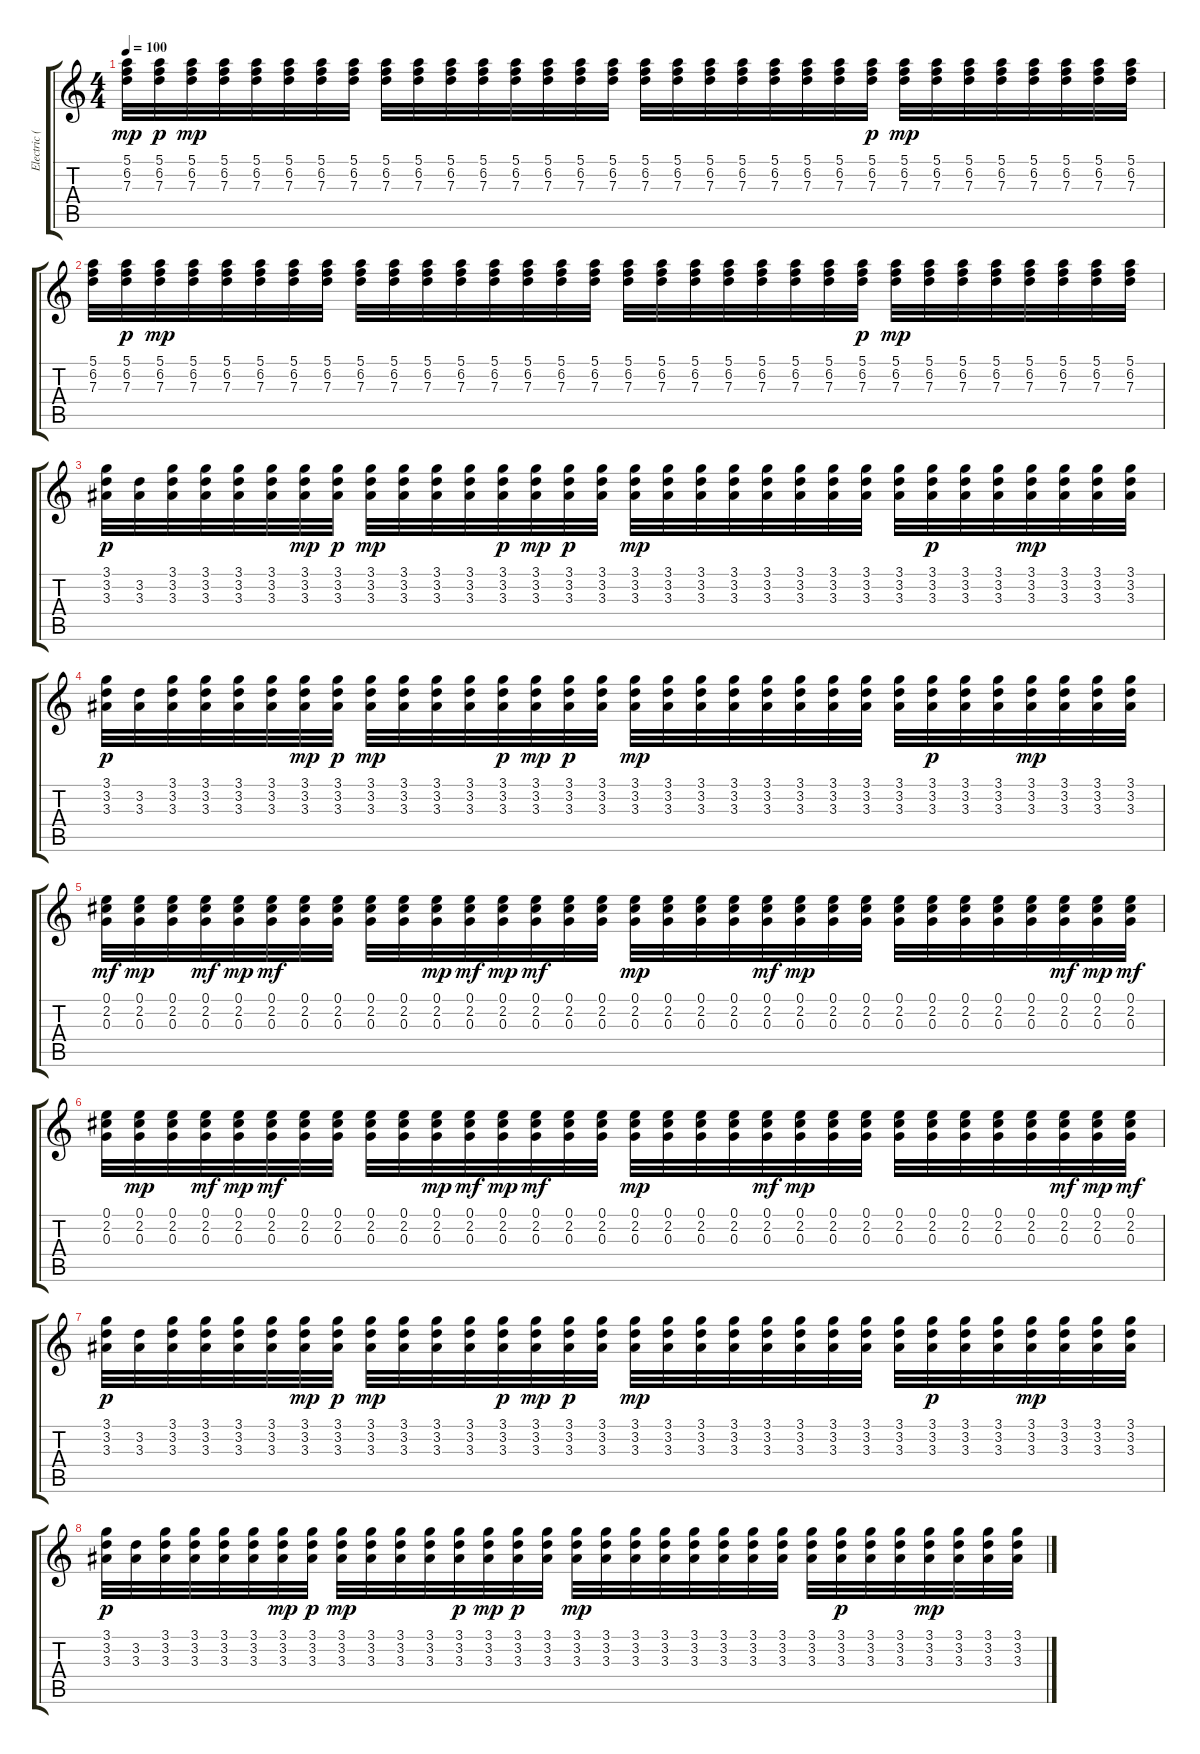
\track ("Electric (clean)" "Electric (") {solo instrument electricguitarclean}
\staff {score tabs}
\tuning (E4 B3 G3 D3 A2 E2) {hide}
\ts (4 4)
\tempo 100
\clef g2
\ks c
(5.1 6.2 7.3).32{dy mp} (5.1 6.2 7.3).32{dy p} (5.1 6.2 7.3).32{dy mp} (5.1 6.2 7.3).32 (5.1 6.2 7.3).32 (5.1 6.2 7.3).32 (5.1 6.2 7.3).32 (5.1 6.2 7.3).32 (5.1 6.2 7.3).32 (5.1 6.2 7.3).32 (5.1 6.2 7.3).32 (5.1 6.2 7.3).32 (5.1 6.2 7.3).32 (5.1 6.2 7.3).32 (5.1 6.2 7.3).32 (5.1 6.2 7.3).32 (5.1 6.2 7.3).32 (5.1 6.2 7.3).32 (5.1 6.2 7.3).32 (5.1 6.2 7.3).32 (5.1 6.2 7.3).32 (5.1 6.2 7.3).32 (5.1 6.2 7.3).32 (5.1 6.2 7.3).32{dy p} (5.1 6.2 7.3).32{dy mp} (5.1 6.2 7.3).32 (5.1 6.2 7.3).32 (5.1 6.2 7.3).32 (5.1 6.2 7.3).32 (5.1 6.2 7.3).32 (5.1 6.2 7.3).32 (5.1 6.2 7.3).32 |
(5.1 6.2 7.3).32 (5.1 6.2 7.3).32{dy p} (5.1 6.2 7.3).32{dy mp} (5.1 6.2 7.3).32 (5.1 6.2 7.3).32 (5.1 6.2 7.3).32 (5.1 6.2 7.3).32 (5.1 6.2 7.3).32 (5.1 6.2 7.3).32 (5.1 6.2 7.3).32 (5.1 6.2 7.3).32 (5.1 6.2 7.3).32 (5.1 6.2 7.3).32 (5.1 6.2 7.3).32 (5.1 6.2 7.3).32 (5.1 6.2 7.3).32 (5.1 6.2 7.3).32 (5.1 6.2 7.3).32 (5.1 6.2 7.3).32 (5.1 6.2 7.3).32 (5.1 6.2 7.3).32 (5.1 6.2 7.3).32 (5.1 6.2 7.3).32 (5.1 6.2 7.3).32{dy p} (5.1 6.2 7.3).32{dy mp} (5.1 6.2 7.3).32 (5.1 6.2 7.3).32 (5.1 6.2 7.3).32 (5.1 6.2 7.3).32 (5.1 6.2 7.3).32 (5.1 6.2 7.3).32 (5.1 6.2 7.3).32 |
(3.1 3.2 3.3).32{dy p} (3.2 3.3).32 (3.1 3.2 3.3).32 (3.1 3.2 3.3).32 (3.1 3.2 3.3).32 (3.1 3.2 3.3).32 (3.1 3.2 3.3).32{dy mp} (3.1 3.2 3.3).32{dy p} (3.1 3.2 3.3).32{dy mp} (3.1 3.2 3.3).32 (3.1 3.2 3.3).32 (3.1 3.2 3.3).32 (3.1 3.2 3.3).32{dy p} (3.1 3.2 3.3).32{dy mp} (3.1 3.2 3.3).32{dy p} (3.1 3.2 3.3).32 (3.1 3.2 3.3).32{dy mp} (3.1 3.2 3.3).32 (3.1 3.2 3.3).32 (3.1 3.2 3.3).32 (3.1 3.2 3.3).32 (3.1 3.2 3.3).32 (3.1 3.2 3.3).32 (3.1 3.2 3.3).32 (3.1 3.2 3.3).32 (3.1 3.2 3.3).32{dy p} (3.1 3.2 3.3).32 (3.1 3.2 3.3).32 (3.1 3.2 3.3).32{dy mp} (3.1 3.2 3.3).32 (3.1 3.2 3.3).32 (3.1 3.2 3.3).32 |
(3.1 3.2 3.3).32{dy p} (3.2 3.3).32 (3.1 3.2 3.3).32 (3.1 3.2 3.3).32 (3.1 3.2 3.3).32 (3.1 3.2 3.3).32 (3.1 3.2 3.3).32{dy mp} (3.1 3.2 3.3).32{dy p} (3.1 3.2 3.3).32{dy mp} (3.1 3.2 3.3).32 (3.1 3.2 3.3).32 (3.1 3.2 3.3).32 (3.1 3.2 3.3).32{dy p} (3.1 3.2 3.3).32{dy mp} (3.1 3.2 3.3).32{dy p} (3.1 3.2 3.3).32 (3.1 3.2 3.3).32{dy mp} (3.1 3.2 3.3).32 (3.1 3.2 3.3).32 (3.1 3.2 3.3).32 (3.1 3.2 3.3).32 (3.1 3.2 3.3).32 (3.1 3.2 3.3).32 (3.1 3.2 3.3).32 (3.1 3.2 3.3).32 (3.1 3.2 3.3).32{dy p} (3.1 3.2 3.3).32 (3.1 3.2 3.3).32 (3.1 3.2 3.3).32{dy mp} (3.1 3.2 3.3).32 (3.1 3.2 3.3).32 (3.1 3.2 3.3).32 |
(0.1 2.2 0.3).32{dy mf} (0.1 2.2 0.3).32{dy mp} (0.1 2.2 0.3).32 (0.1 2.2 0.3).32{dy mf} (0.1 2.2 0.3).32{dy mp} (0.1 2.2 0.3).32{dy mf} (0.1 2.2 0.3).32 (0.1 2.2 0.3).32 (0.1 2.2 0.3).32 (0.1 2.2 0.3).32 (0.1 2.2 0.3).32{dy mp} (0.1 2.2 0.3).32{dy mf} (0.1 2.2 0.3).32{dy mp} (0.1 2.2 0.3).32{dy mf} (0.1 2.2 0.3).32 (0.1 2.2 0.3).32 (0.1 2.2 0.3).32{dy mp} (0.1 2.2 0.3).32 (0.1 2.2 0.3).32 (0.1 2.2 0.3).32 (0.1 2.2 0.3).32{dy mf} (0.1 2.2 0.3).32{dy mp} (0.1 2.2 0.3).32 (0.1 2.2 0.3).32 (0.1 2.2 0.3).32 (0.1 2.2 0.3).32 (0.1 2.2 0.3).32 (0.1 2.2 0.3).32 (0.1 2.2 0.3).32 (0.1 2.2 0.3).32{dy mf} (0.1 2.2 0.3).32{dy mp} (0.1 2.2 0.3).32{dy mf} |
(0.1 2.2 0.3).32 (0.1 2.2 0.3).32{dy mp} (0.1 2.2 0.3).32 (0.1 2.2 0.3).32{dy mf} (0.1 2.2 0.3).32{dy mp} (0.1 2.2 0.3).32{dy mf} (0.1 2.2 0.3).32 (0.1 2.2 0.3).32 (0.1 2.2 0.3).32 (0.1 2.2 0.3).32 (0.1 2.2 0.3).32{dy mp} (0.1 2.2 0.3).32{dy mf} (0.1 2.2 0.3).32{dy mp} (0.1 2.2 0.3).32{dy mf} (0.1 2.2 0.3).32 (0.1 2.2 0.3).32 (0.1 2.2 0.3).32{dy mp} (0.1 2.2 0.3).32 (0.1 2.2 0.3).32 (0.1 2.2 0.3).32 (0.1 2.2 0.3).32{dy mf} (0.1 2.2 0.3).32{dy mp} (0.1 2.2 0.3).32 (0.1 2.2 0.3).32 (0.1 2.2 0.3).32 (0.1 2.2 0.3).32 (0.1 2.2 0.3).32 (0.1 2.2 0.3).32 (0.1 2.2 0.3).32 (0.1 2.2 0.3).32{dy mf} (0.1 2.2 0.3).32{dy mp} (0.1 2.2 0.3).32{dy mf} |
(3.1 3.2 3.3).32{dy p} (3.2 3.3).32 (3.1 3.2 3.3).32 (3.1 3.2 3.3).32 (3.1 3.2 3.3).32 (3.1 3.2 3.3).32 (3.1 3.2 3.3).32{dy mp} (3.1 3.2 3.3).32{dy p} (3.1 3.2 3.3).32{dy mp} (3.1 3.2 3.3).32 (3.1 3.2 3.3).32 (3.1 3.2 3.3).32 (3.1 3.2 3.3).32{dy p} (3.1 3.2 3.3).32{dy mp} (3.1 3.2 3.3).32{dy p} (3.1 3.2 3.3).32 (3.1 3.2 3.3).32{dy mp} (3.1 3.2 3.3).32 (3.1 3.2 3.3).32 (3.1 3.2 3.3).32 (3.1 3.2 3.3).32 (3.1 3.2 3.3).32 (3.1 3.2 3.3).32 (3.1 3.2 3.3).32 (3.1 3.2 3.3).32 (3.1 3.2 3.3).32{dy p} (3.1 3.2 3.3).32 (3.1 3.2 3.3).32 (3.1 3.2 3.3).32{dy mp} (3.1 3.2 3.3).32 (3.1 3.2 3.3).32 (3.1 3.2 3.3).32 |
(3.1 3.2 3.3).32{dy p} (3.2 3.3).32 (3.1 3.2 3.3).32 (3.1 3.2 3.3).32 (3.1 3.2 3.3).32 (3.1 3.2 3.3).32 (3.1 3.2 3.3).32{dy mp} (3.1 3.2 3.3).32{dy p} (3.1 3.2 3.3).32{dy mp} (3.1 3.2 3.3).32 (3.1 3.2 3.3).32 (3.1 3.2 3.3).32 (3.1 3.2 3.3).32{dy p} (3.1 3.2 3.3).32{dy mp} (3.1 3.2 3.3).32{dy p} (3.1 3.2 3.3).32 (3.1 3.2 3.3).32{dy mp} (3.1 3.2 3.3).32 (3.1 3.2 3.3).32 (3.1 3.2 3.3).32 (3.1 3.2 3.3).32 (3.1 3.2 3.3).32 (3.1 3.2 3.3).32 (3.1 3.2 3.3).32 (3.1 3.2 3.3).32 (3.1 3.2 3.3).32{dy p} (3.1 3.2 3.3).32 (3.1 3.2 3.3).32 (3.1 3.2 3.3).32{dy mp} (3.1 3.2 3.3).32 (3.1 3.2 3.3).32 (3.1 3.2 3.3).32
